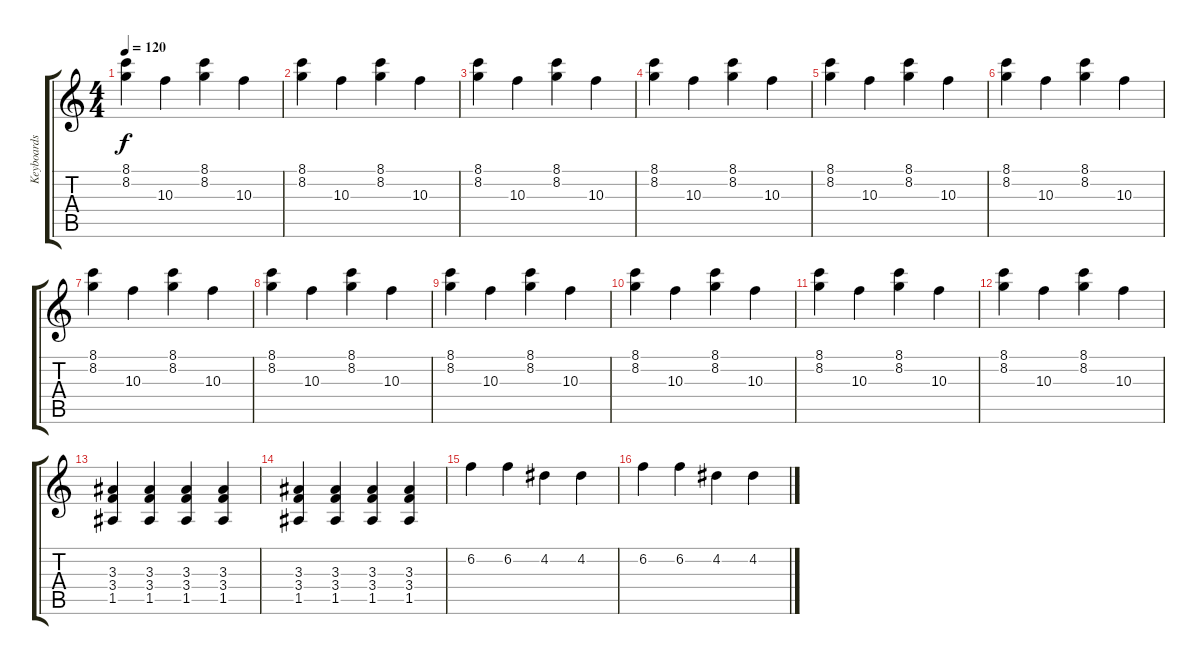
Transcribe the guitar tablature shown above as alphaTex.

\track ("Keyboards" "Keyboards") {instrument acousticguitarnylon}
\staff {score tabs}
\tuning (E4 B3 G3 D3 A2 E2) {hide}
\ts (4 4)
\tempo 120
\clef g2
\ks c
(8.1 8.2).4{dy f} 10.3.4 (8.1 8.2).4 10.3.4 |
(8.1 8.2).4 10.3.4 (8.1 8.2).4 10.3.4 |
(8.1 8.2).4 10.3.4 (8.1 8.2).4 10.3.4 |
(8.1 8.2).4 10.3.4 (8.1 8.2).4 10.3.4 |
(8.1 8.2).4 10.3.4 (8.1 8.2).4 10.3.4 |
(8.1 8.2).4 10.3.4 (8.1 8.2).4 10.3.4 |
(8.1 8.2).4 10.3.4 (8.1 8.2).4 10.3.4 |
(8.1 8.2).4 10.3.4 (8.1 8.2).4 10.3.4 |
(8.1 8.2).4 10.3.4 (8.1 8.2).4 10.3.4 |
(8.1 8.2).4 10.3.4 (8.1 8.2).4 10.3.4 |
(8.1 8.2).4 10.3.4 (8.1 8.2).4 10.3.4 |
(8.1 8.2).4 10.3.4 (8.1 8.2).4 10.3.4 |
(3.3 3.4 1.5).4 (3.3 3.4 1.5).4 (3.3 3.4 1.5).4 (3.3 3.4 1.5).4 |
(3.3 3.4 1.5).4 (3.3 3.4 1.5).4 (3.3 3.4 1.5).4 (3.3 3.4 1.5).4 |
6.2.4 6.2.4 4.2.4 4.2.4 |
6.2.4 6.2.4 4.2.4 4.2.4
